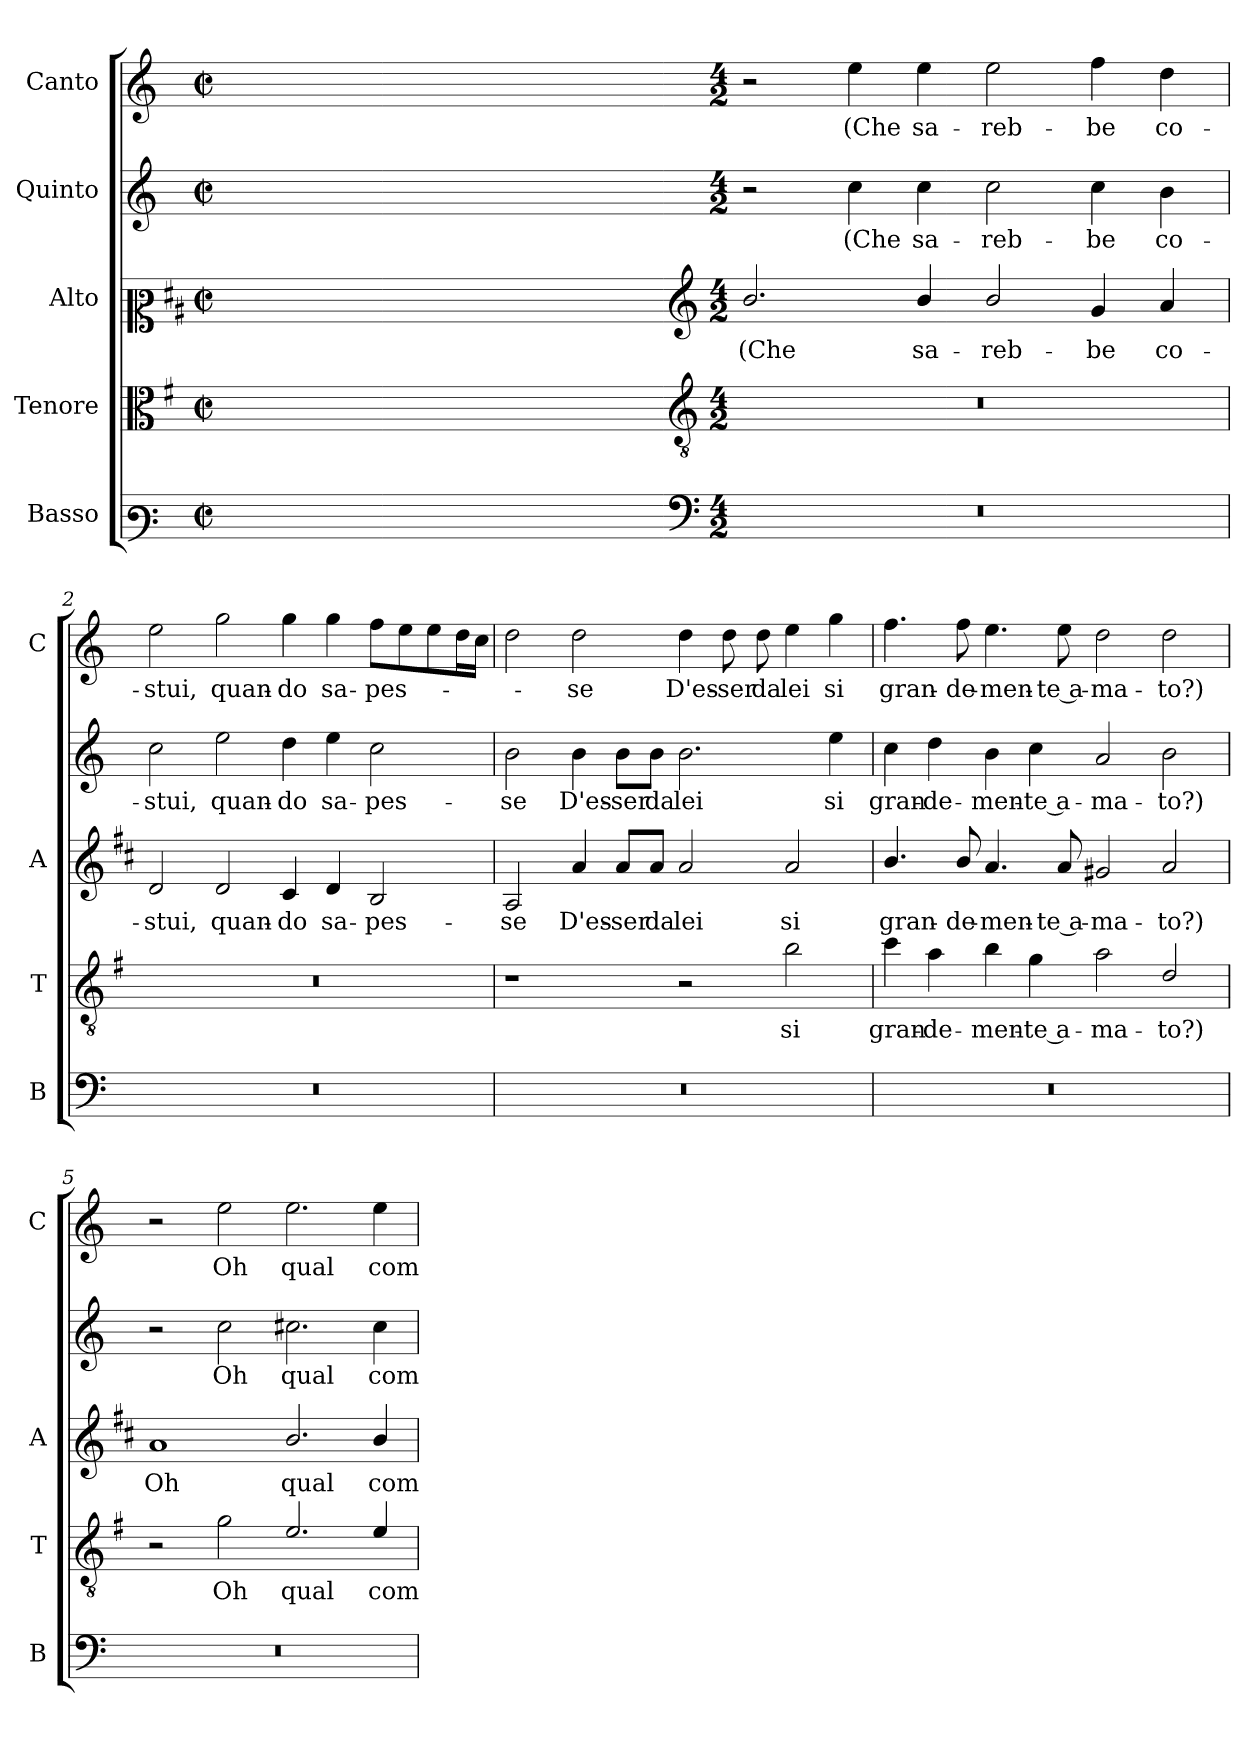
**kern	**kern	**text	**kern	**text	**kern	**text	**kern	**text
*part5	*part4	*part4	*part3	*part3	*part2	*part2	*part1	*part1
*staff5	*staff4	*staff4	*staff3	*staff3	*staff2	*staff2	*staff1	*staff1
*I"Basso	*I"Tenore	*	*I"Alto	*	*I"Quinto	*	*I"Canto	*
*I'B	*I'T	*	*I'A	*	*	*	*I'C	*
*clefF3	*clefC3	*	*clefC2	*	*clefG2	*	*clefG2	*
*	*ITrd4c7	*	*ITrd1c2	*	*	*	*	*
*k[]	*k[]	*	*k[]	*	*k[]	*	*k[]	*
*C:	*C:	*	*C:	*	*C:	*	*C:	*
*M2/2	*M2/2	*	*M2/2	*	*M2/2	*	*M2/2	*
*met(c|)	*met(c|)	*	*met(c|)	*	*met(c|)	*	*met(c|)	*
=	=	=	=	=	=	=	=	=
1ryy	1ryy	.	1ryy	.	1ryy	.	1ryy	.
=1X-	=1X-	=1X-	=1X-	=1X-	=1X-	=1X-	=1X-	=1X-
4ryy	4ryy	.	4ryy	.	4ryy	.	4ryy	.
4ryy	4ryy	.	4ryy	.	4ryy	.	4ryy	.
4ryy	4ryy	.	4ryy	.	4ryy	.	4ryy	.
4ryy	4ryy	.	4ryy	.	4ryy	.	4ryy	.
=1-	=1-	=1-	=1-	=1-	=1-	=1-	=1-	=1-
*clefF4	*clefGv2	*	*clefG2	*	*	*	*	*
*M4/2	*M4/2	*	*M4/2	*	*M4/2	*	*M4/2	*
!	!	!	!	!LO:LY:b	!	!	!	!
0r	0r	.	2.a/	(Che	2r	.	2r	.
!	!	!	!	!	!	!LO:LY:b	!	!LO:LY:b
.	.	.	.	.	4cc\	(Che	4ee\	(Che
!	!	!	!	!LO:LY:b	!	!LO:LY:b	!	!LO:LY:b
.	.	.	4a/	sa-	4cc\	sa-	4ee\	sa-
!	!	!	!	!LO:LY:b	!	!LO:LY:b	!	!LO:LY:b
.	.	.	2a/	-reb-	2cc\	-reb-	2ee\	-reb-
!	!	!	!	!LO:LY:b	!	!LO:LY:b	!	!LO:LY:b
.	.	.	4f/	-be	4cc\	-be	4ff\	-be
!	!	!	!	!LO:LY:b	!	!LO:LY:b	!	!LO:LY:b
.	.	.	4g/	co-	4b\	co-	4dd\	co-
=2	=2	=2	=2	=2	=2	=2	=2	=2
!	!	!	!	!LO:LY:b	!	!LO:LY:b	!	!LO:LY:b
0r	0r	.	2c/	-stui,	2cc\	-stui,	2ee\	-stui,
!	!	!	!	!LO:LY:b	!	!LO:LY:b	!	!LO:LY:b
.	.	.	2c/	quan-	2ee\	quan-	2gg\	quan-
!	!	!	!	!LO:LY:b	!	!LO:LY:b	!	!LO:LY:b
.	.	.	4B/	-do	4dd\	-do	4gg\	-do
!	!	!	!	!LO:LY:b	!	!LO:LY:b	!	!LO:LY:b
.	.	.	4c/	sa-	4ee\	sa-	4gg\	sa-
!	!	!	!	!LO:LY:b	!	!LO:LY:b	!	!LO:LY:b
.	.	.	2A/	-pes-	2cc\	-pes-	8ff\L	-pes-
.	.	.	.	.	.	.	8ee\	.
.	.	.	.	.	.	.	8ee\	.
.	.	.	.	.	.	.	16dd\L	.
.	.	.	.	.	.	.	16cc\JJ	.
=3	=3	=3	=3	=3	=3	=3	=3	=3
!	!	!	!	!LO:LY:b	!	!LO:LY:b	!	!
0r	1r	.	2G/	-se	2b\	-se	2dd\	.
!	!	!	!	!LO:LY:b	!	!LO:LY:b	!	!LO:LY:b
.	.	.	4g/	D'es-	4b\	D'es-	2dd\	-se
!	!	!	!	!LO:LY:b	!	!LO:LY:b	!	!
.	.	.	8g/L	-ser	8b\L	-ser	.	.
!	!	!	!	!LO:LY:b	!	!LO:LY:b	!	!
.	.	.	8g/J	da	8b\J	da	.	.
!	!	!	!	!LO:LY:b	!	!LO:LY:b	!	!LO:LY:b
.	2r	.	2g/	lei	2.b\	lei	4dd\	D'es-
!	!	!	!	!	!	!	!	!LO:LY:b
.	.	.	.	.	.	.	8dd\	-ser
!	!	!	!	!	!	!	!	!LO:LY:b
.	.	.	.	.	.	.	8dd\	da
!	!	!LO:LY:b	!	!LO:LY:b	!	!	!	!LO:LY:b
.	2e\	si	2g/	si	.	.	4ee\	lei
!	!	!	!	!	!	!LO:LY:b	!	!LO:LY:b
.	.	.	.	.	4ee\	si	4gg\	si
!!LO:LB:g=z
=4	=4	=4	=4	=4	=4	=4	=4	=4
!	!	!LO:LY:b	!	!LO:LY:b	!	!LO:LY:b	!	!LO:LY:b
0r	4f\	gran-	4.a/	gran-	4cc\	gran-	4.ff\	gran-
!	!	!LO:LY:b	!	!	!	!LO:LY:b	!	!
.	4d\	-de-	.	.	4dd\	-de-	.	.
!	!	!	!	!LO:LY:b	!	!	!	!LO:LY:b
.	.	.	8a/	-de-	.	.	8ff\	-de-
!	!	!LO:LY:b	!	!LO:LY:b	!	!LO:LY:b	!	!LO:LY:b
.	4e\	-men-	4.g/	-men-	4b\	-men-	4.ee\	-men-
!	!	!LO:LY:b	!	!	!	!LO:LY:b	!	!
.	4c\	-te a-	.	.	4cc\	-te a-	.	.
!	!	!	!	!LO:LY:b	!	!	!	!LO:LY:b
.	.	.	8g/	-te a-	.	.	8ee\	-te a-
!	!	!LO:LY:b	!	!LO:LY:b	!	!LO:LY:b	!	!LO:LY:b
.	2d\	-ma-	2f#X/	-ma-	2a/	-ma-	2dd\	-ma-
!	!	!LO:LY:b	!	!LO:LY:b	!	!LO:LY:b	!	!LO:LY:b
.	2G/	-to?)	2g/	-to?)	2b\	-to?)	2dd\	-to?)
=5	=5	=5	=5	=5	=5	=5	=5	=5
!	!	!	!	!LO:LY:b	!	!	!	!
0r	2r	.	1g	Oh	2r	.	2r	.
!	!	!LO:LY:b	!	!	!	!LO:LY:b	!	!LO:LY:b
.	2c\	Oh	.	.	2cc\	Oh	2ee\	Oh
!	!	!LO:LY:b	!	!LO:LY:b	!	!LO:LY:b	!	!LO:LY:b
.	2.A/	qual	2.a/	qual	2.cc#X\	qual	2.ee\	qual
!	!	!LO:LY:b	!	!LO:LY:b	!	!LO:LY:b	!	!LO:LY:b
.	4A/	com-	4a/	com-	4cc#\	com-	4ee\	com-
=	=	=	=	=	=	=	=	=
*-	*-	*-	*-	*-	*-	*-	*-	*-
